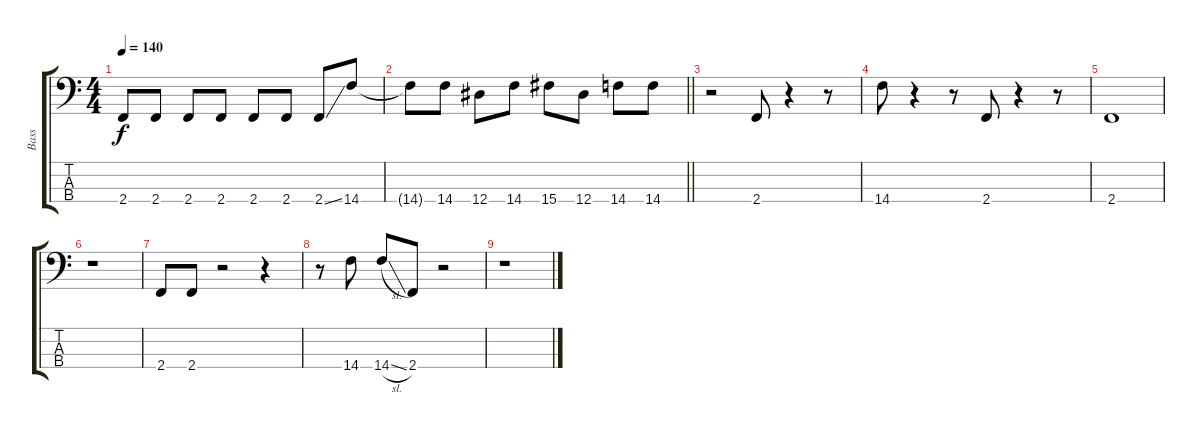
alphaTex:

\track ("Bass" "Bass") {instrument electricbassfinger}
\staff {score tabs}
\tuning (Gb2 Db2 Ab1 Eb1) {hide}
\ts (4 4)
\tempo 140
\clef f4
\ks c
2.4{t}.8{dy f} 2.4.8 2.4.8 2.4.8 2.4.8 2.4.8 2.4{ss}.8 14.4.8 |
\barLineRight lightlight
14.4{t}.8 14.4.8 12.4.8 14.4.8 15.4.8 12.4.8 14.4.8 14.4.8 |
r.2 2.4.8 r.4 r.8 |
14.4.8 r.4 r.8 2.4.8 r.4 r.8 |
2.4.1 |
r.1 |
2.4.8 2.4.8 r.2 r.4 |
r.8 14.4.8 14.4{sl}.8 2.4.8 r.2 |
r.1
